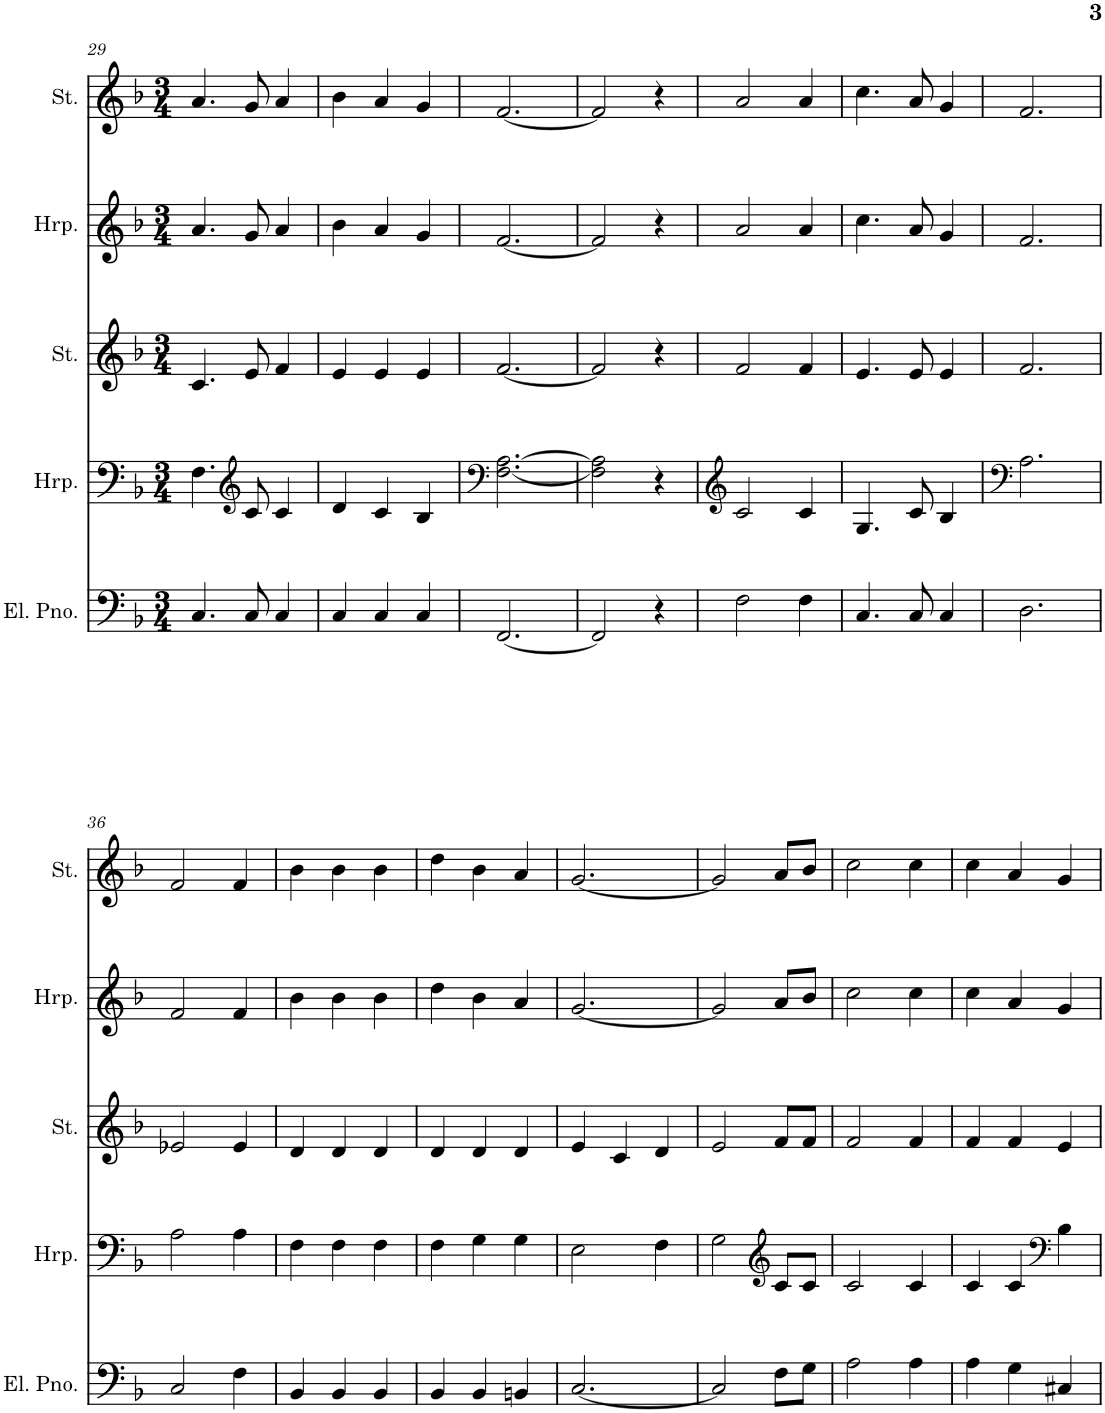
**kern	**kern	**kern	**kern	**kern
*part5	*part4	*part3	*part2	*part1
*staff5	*staff4	*staff3	*staff2	*staff1
*I"Electric Piano	*I"Harp	*I"Strings	*I"Harp	*I"Strings
*I'El. Pno.	*I'Hrp.	*I'St.	*I'Hrp.	*I'St.
!!LO:PB:g=z
*clefF4	*clefF4	*clefG2	*clefG2	*clefG2
*k[b-]	*k[b-]	*k[b-]	*k[b-]	*k[b-]
*M3/4	*M3/4	*M3/4	*M3/4	*M3/4
=29	=29	=29	=29	=29
4.C/	4.F\	4.c/	4.a/	4.a/
*	*clefG2	*	*	*
8C/	8c/	8e/	8g/	8g/
4C/	4c/	4f/	4a/	4a/
=30	=30	=30	=30	=30
4C/	4d/	4e/	4b-\	4b-\
4C/	4c/	4e/	4a/	4a/
4C/	4B-/	4e/	4g/	4g/
=31	=31	=31	=31	=31
*	*clefF4	*	*	*
[2.FF/	[2.F\ [2.A\	[2.f/	[2.f/	[2.f/
=32	=32	=32	=32	=32
2FF/]	2F\] 2A\]	2f/]	2f/]	2f/]
4r	4r	4r	4r	4r
=33	=33	=33	=33	=33
*	*clefG2	*	*	*
2F\	2c/	2f/	2a/	2a/
4F\	4c/	4f/	4a/	4a/
=34	=34	=34	=34	=34
4.C/	4.G/	4.e/	4.cc\	4.cc\
8C/	8c/	8e/	8a/	8a/
4C/	4B-/	4e/	4g/	4g/
=35	=35	=35	=35	=35
*	*clefF4	*	*	*
2.D\	2.A\	2.f/	2.f/	2.f/
!!LO:LB:g=z
=36	=36	=36	=36	=36
2C/	2A\	2e-X/	2f/	2f/
4F\	4A\	4e-/	4f/	4f/
=37	=37	=37	=37	=37
4BB-/	4F\	4d/	4b-\	4b-\
4BB-/	4F\	4d/	4b-\	4b-\
4BB-/	4F\	4d/	4b-\	4b-\
=38	=38	=38	=38	=38
4BB-/	4F\	4d/	4dd\	4dd\
4BB-/	4G\	4d/	4b-\	4b-\
4BBn/	4G\	4d/	4a/	4a/
=39	=39	=39	=39	=39
[2.C/	2E\	4e/	[2.g/	[2.g/
.	.	4c/	.	.
.	4F\	4d/	.	.
=40	=40	=40	=40	=40
2C/]	2G\	2e/	2g/]	2g/]
*	*clefG2	*	*	*
8F\L	8c/L	8f/L	8a/L	8a/L
8G\J	8c/J	8f/J	8b-/J	8b-/J
=41	=41	=41	=41	=41
2A\	2c/	2f/	2cc\	2cc\
4A\	4c/	4f/	4cc\	4cc\
=42	=42	=42	=42	=42
4A\	4c/	4f/	4cc\	4cc\
4G\	4c/	4f/	4a/	4a/
*	*clefF4	*	*	*
4C#X/	4B-\	4e/	4g/	4g/
=	=	=	=	=
*-	*-	*-	*-	*-
